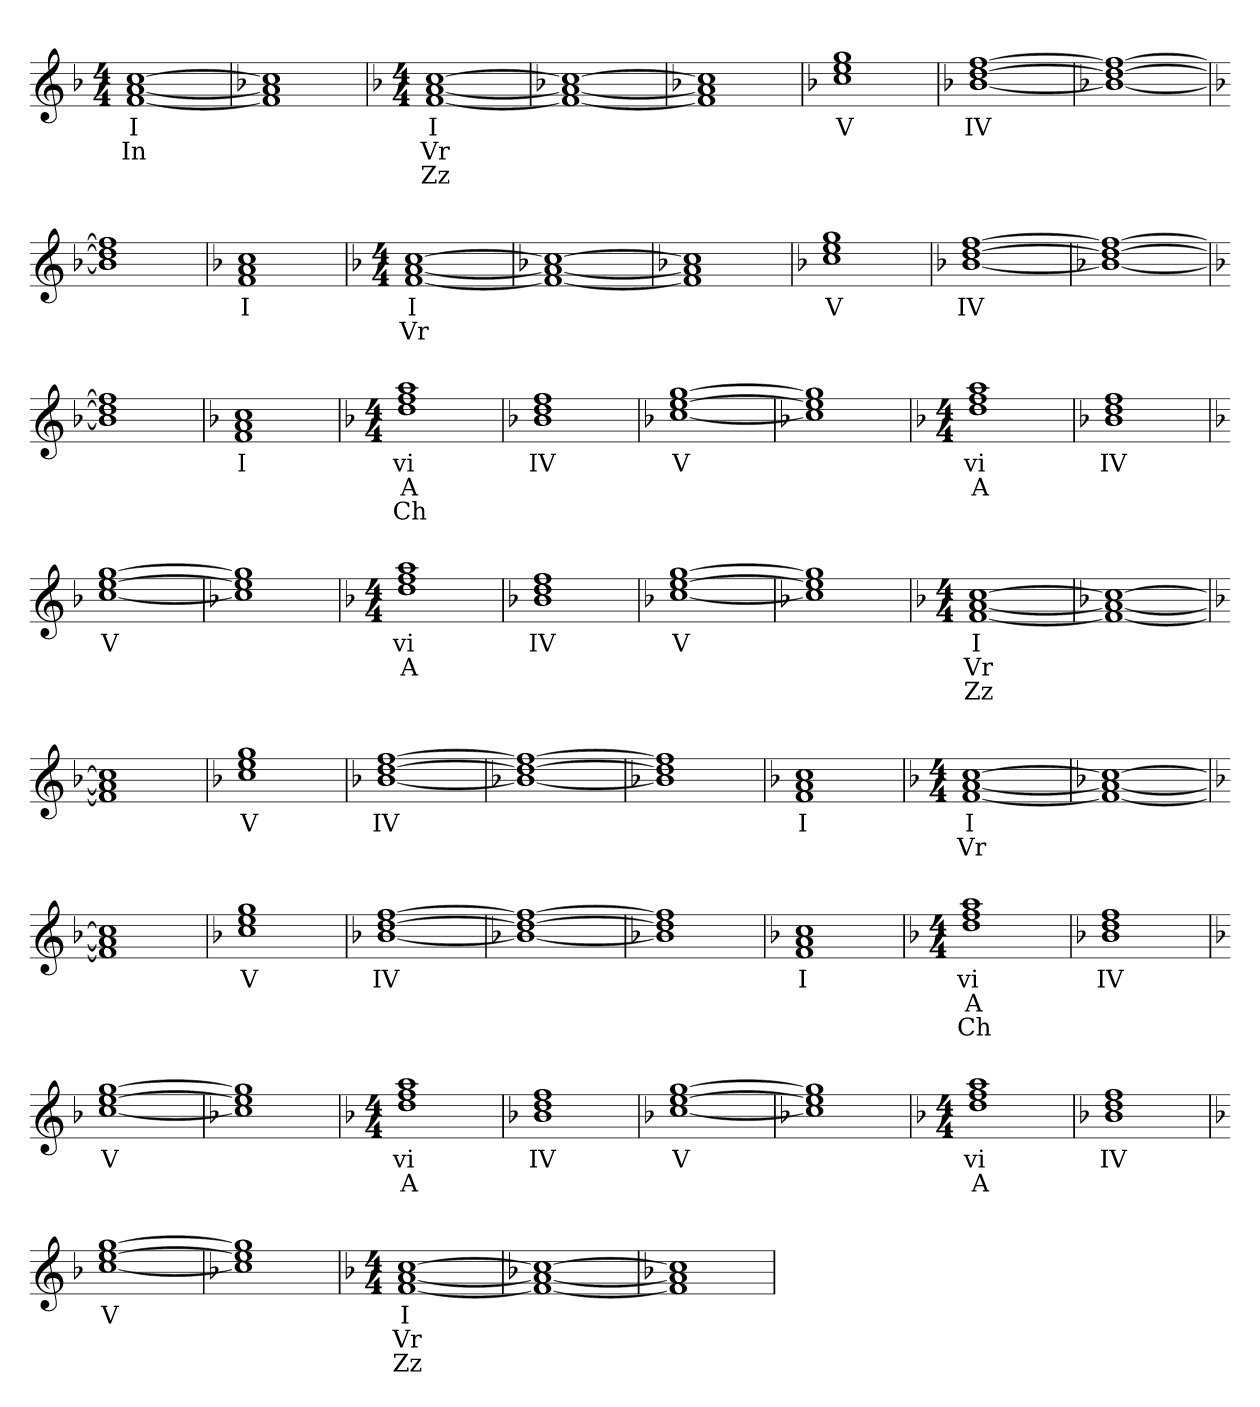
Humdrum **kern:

**kern	**text	**text	**text
*part1	*part1	*part1	*part1
*staff1	*staff1	*staff1	*staff1
*k[b-]	*	*	*
*F:	*	*	*
*M4/4	*	*	*
=	=	=	=
[1f [1a [1cc	I	In	.
=	=	=	=
*k[b-]	*	*	*
*F:	*	*	*
1f] 1a] 1cc]	.	.	.
=	=	=	=
*k[b-]	*	*	*
*F:	*	*	*
*M4/4	*	*	*
[1f [1a [1cc	I	Vr	Zz
=	=	=	=
*k[b-]	*	*	*
*F:	*	*	*
1f_ 1a_ 1cc_	.	.	.
=	=	=	=
*k[b-]	*	*	*
*F:	*	*	*
1f] 1a] 1cc]	.	.	.
=	=	=	=
*k[b-]	*	*	*
*F:	*	*	*
1cc 1ee 1gg	V	.	.
=	=	=	=
*k[b-]	*	*	*
*F:	*	*	*
[1b- [1dd [1ff	IV	.	.
=	=	=	=
*k[b-]	*	*	*
*F:	*	*	*
1b-_ 1dd_ 1ff_	.	.	.
=	=	=	=
*k[b-]	*	*	*
*F:	*	*	*
1b-] 1dd] 1ff]	.	.	.
=	=	=	=
*k[b-]	*	*	*
*F:	*	*	*
1f 1a 1cc	I	.	.
=	=	=	=
*k[b-]	*	*	*
*F:	*	*	*
*M4/4	*	*	*
[1f [1a [1cc	I	Vr	.
=	=	=	=
*k[b-]	*	*	*
*F:	*	*	*
1f_ 1a_ 1cc_	.	.	.
=	=	=	=
*k[b-]	*	*	*
*F:	*	*	*
1f] 1a] 1cc]	.	.	.
=	=	=	=
*k[b-]	*	*	*
*F:	*	*	*
1cc 1ee 1gg	V	.	.
=	=	=	=
*k[b-]	*	*	*
*F:	*	*	*
[1b- [1dd [1ff	IV	.	.
=	=	=	=
*k[b-]	*	*	*
*F:	*	*	*
1b-_ 1dd_ 1ff_	.	.	.
=	=	=	=
*k[b-]	*	*	*
*F:	*	*	*
1b-] 1dd] 1ff]	.	.	.
=	=	=	=
*k[b-]	*	*	*
*F:	*	*	*
1f 1a 1cc	I	.	.
=	=	=	=
*k[b-]	*	*	*
*F:	*	*	*
*M4/4	*	*	*
1dd 1ff 1aa	vi	A	Ch
=	=	=	=
*k[b-]	*	*	*
*F:	*	*	*
1b- 1dd 1ff	IV	.	.
=	=	=	=
*k[b-]	*	*	*
*F:	*	*	*
[1cc [1ee [1gg	V	.	.
=	=	=	=
*k[b-]	*	*	*
*F:	*	*	*
1cc] 1ee] 1gg]	.	.	.
=	=	=	=
*k[b-]	*	*	*
*F:	*	*	*
*M4/4	*	*	*
1dd 1ff 1aa	vi	A	.
=	=	=	=
*k[b-]	*	*	*
*F:	*	*	*
1b- 1dd 1ff	IV	.	.
=	=	=	=
*k[b-]	*	*	*
*F:	*	*	*
[1cc [1ee [1gg	V	.	.
=	=	=	=
*k[b-]	*	*	*
*F:	*	*	*
1cc] 1ee] 1gg]	.	.	.
=	=	=	=
*k[b-]	*	*	*
*F:	*	*	*
*M4/4	*	*	*
1dd 1ff 1aa	vi	A	.
=	=	=	=
*k[b-]	*	*	*
*F:	*	*	*
1b- 1dd 1ff	IV	.	.
=	=	=	=
*k[b-]	*	*	*
*F:	*	*	*
[1cc [1ee [1gg	V	.	.
=	=	=	=
*k[b-]	*	*	*
*F:	*	*	*
1cc] 1ee] 1gg]	.	.	.
=	=	=	=
*k[b-]	*	*	*
*F:	*	*	*
*M4/4	*	*	*
[1f [1a [1cc	I	Vr	Zz
=	=	=	=
*k[b-]	*	*	*
*F:	*	*	*
1f_ 1a_ 1cc_	.	.	.
=	=	=	=
*k[b-]	*	*	*
*F:	*	*	*
1f] 1a] 1cc]	.	.	.
=	=	=	=
*k[b-]	*	*	*
*F:	*	*	*
1cc 1ee 1gg	V	.	.
=	=	=	=
*k[b-]	*	*	*
*F:	*	*	*
[1b- [1dd [1ff	IV	.	.
=	=	=	=
*k[b-]	*	*	*
*F:	*	*	*
1b-_ 1dd_ 1ff_	.	.	.
=	=	=	=
*k[b-]	*	*	*
*F:	*	*	*
1b-] 1dd] 1ff]	.	.	.
=	=	=	=
*k[b-]	*	*	*
*F:	*	*	*
1f 1a 1cc	I	.	.
=	=	=	=
*k[b-]	*	*	*
*F:	*	*	*
*M4/4	*	*	*
[1f [1a [1cc	I	Vr	.
=	=	=	=
*k[b-]	*	*	*
*F:	*	*	*
1f_ 1a_ 1cc_	.	.	.
=	=	=	=
*k[b-]	*	*	*
*F:	*	*	*
1f] 1a] 1cc]	.	.	.
=	=	=	=
*k[b-]	*	*	*
*F:	*	*	*
1cc 1ee 1gg	V	.	.
=	=	=	=
*k[b-]	*	*	*
*F:	*	*	*
[1b- [1dd [1ff	IV	.	.
=	=	=	=
*k[b-]	*	*	*
*F:	*	*	*
1b-_ 1dd_ 1ff_	.	.	.
=	=	=	=
*k[b-]	*	*	*
*F:	*	*	*
1b-] 1dd] 1ff]	.	.	.
=	=	=	=
*k[b-]	*	*	*
*F:	*	*	*
1f 1a 1cc	I	.	.
=	=	=	=
*k[b-]	*	*	*
*F:	*	*	*
*M4/4	*	*	*
1dd 1ff 1aa	vi	A	Ch
=	=	=	=
*k[b-]	*	*	*
*F:	*	*	*
1b- 1dd 1ff	IV	.	.
=	=	=	=
*k[b-]	*	*	*
*F:	*	*	*
[1cc [1ee [1gg	V	.	.
=	=	=	=
*k[b-]	*	*	*
*F:	*	*	*
1cc] 1ee] 1gg]	.	.	.
=	=	=	=
*k[b-]	*	*	*
*F:	*	*	*
*M4/4	*	*	*
1dd 1ff 1aa	vi	A	.
=	=	=	=
*k[b-]	*	*	*
*F:	*	*	*
1b- 1dd 1ff	IV	.	.
=	=	=	=
*k[b-]	*	*	*
*F:	*	*	*
[1cc [1ee [1gg	V	.	.
=	=	=	=
*k[b-]	*	*	*
*F:	*	*	*
1cc] 1ee] 1gg]	.	.	.
=	=	=	=
*k[b-]	*	*	*
*F:	*	*	*
*M4/4	*	*	*
1dd 1ff 1aa	vi	A	.
=	=	=	=
*k[b-]	*	*	*
*F:	*	*	*
1b- 1dd 1ff	IV	.	.
=	=	=	=
*k[b-]	*	*	*
*F:	*	*	*
[1cc [1ee [1gg	V	.	.
=	=	=	=
*k[b-]	*	*	*
*F:	*	*	*
1cc] 1ee] 1gg]	.	.	.
=	=	=	=
*k[b-]	*	*	*
*F:	*	*	*
*M4/4	*	*	*
[1f [1a [1cc	I	Vr	Zz
=	=	=	=
*k[b-]	*	*	*
*F:	*	*	*
1f_ 1a_ 1cc_	.	.	.
=	=	=	=
*k[b-]	*	*	*
*F:	*	*	*
1f] 1a] 1cc]	.	.	.
=	=	=	=
*-	*-	*-	*-
